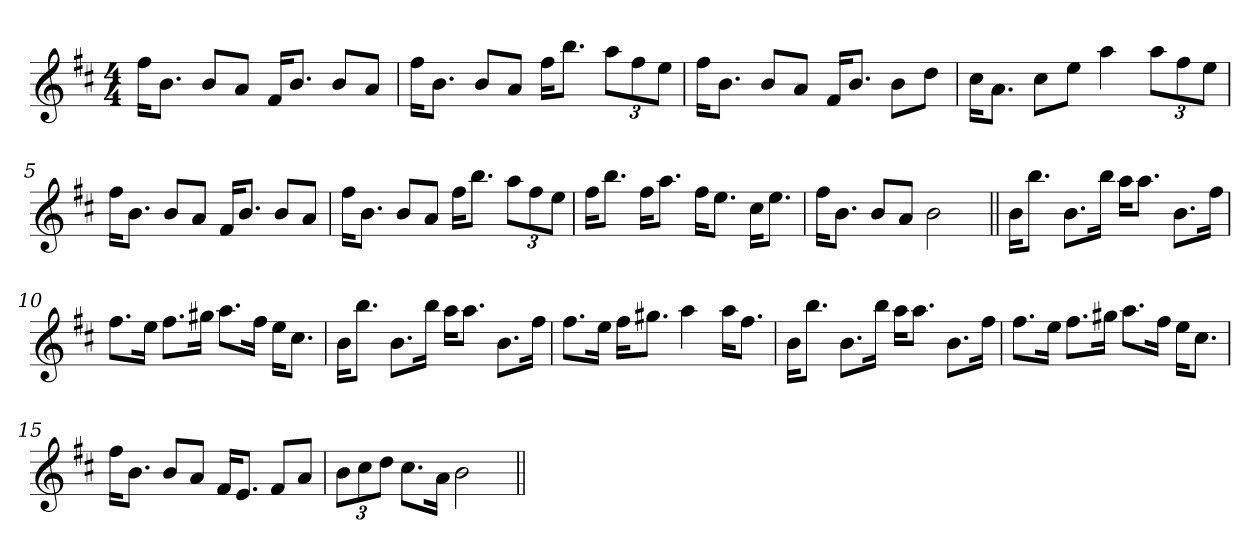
**kern
*part1
*staff1
*clefG2
*k[f#c#]
*b:
*M4/4
=1
16ff#\KL
8.b\J
8b/L
8a/J
16f#/KL
8.b/J
8b/L
8a/J
=2
16ff#\KL
8.b\J
8b/L
8a/J
16ff#\KL
8.bb\J
12aa\L
12ff#\
12ee\J
=3
16ff#\KL
8.b\J
8b/L
8a/J
16f#/KL
8.b/J
8b\L
8dd\J
=4
16cc#\KL
8.a\J
8cc#\L
8ee\J
4aa\
12aa\L
12ff#\
12ee\J
!!LO:LB:g=z
=5
16ff#\KL
8.b\J
8b/L
8a/J
16f#/KL
8.b/J
8b/L
8a/J
=6
16ff#\KL
8.b\J
8b/L
8a/J
16ff#\KL
8.bb\J
12aa\L
12ff#\
12ee\J
=7
16ff#\KL
8.bb\J
16ff#\KL
8.aa\J
16ff#\KL
8.ee\J
16cc#\KL
8.ee\J
=8
16ff#\KL
8.b\J
8b/L
8a/J
2b\
!!LO:LB:g=z
=9||
16b\KL
8.bb\J
8.b\L
16bb\Jk
16aa\KL
8.aa\J
8.b\L
16ff#\Jk
=10
8.ff#\L
16ee\Jk
8.ff#\L
16gg#X\Jk
8.aa\L
16ff#\Jk
16ee\KL
8.cc#\J
=11
16b\KL
8.bb\J
8.b\L
16bb\Jk
16aa\KL
8.aa\J
8.b\L
16ff#\Jk
=12
8.ff#\L
16ee\Jk
16ff#\KL
8.gg#X\J
4aa\
16aa\KL
8.ff#\J
!!LO:LB:g=z
=13
16b\KL
8.bb\J
8.b\L
16bb\Jk
16aa\KL
8.aa\J
8.b\L
16ff#\Jk
=14
8.ff#\L
16ee\Jk
8.ff#\L
16gg#X\Jk
8.aa\L
16ff#\Jk
16ee\KL
8.cc#\J
=15
16ff#\KL
8.b\J
8b/L
8a/J
16f#/KL
8.e/J
8f#/L
8a/J
=16
12b\L
12cc#\
12dd\J
8.cc#\L
16a\Jk
2b\
=||
*-
